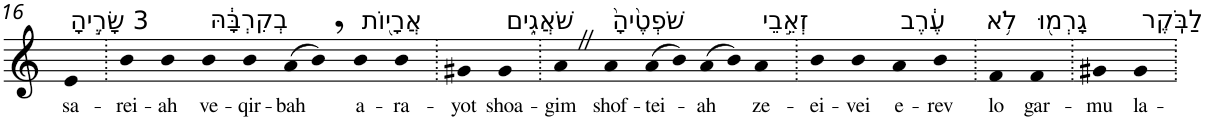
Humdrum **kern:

**kern	**text
*part1	*part1
*staff1	*staff1
*I"Piano	*
*I'Pno	*
!!LO:PB:g=z
*clefG2	*
*k[]	*
=16	=16
!LO:TX:a:t=3 שָׂרֶ֣יהָ	!
!	!LO:LY:b
4e	sa-
=17.	=17.
!	!LO:LY:b
4b	-rei-
!	!LO:LY:b
4b	-ah
!LO:TX:a:t=בְקִרְבָּ֔הּ	!
!	!LO:LY:b
4b	ve-
!	!LO:LY:b
4b	-qir-
!	!LO:LY:b
(>8a	-bah
8b,)	.
!LO:TX:a:t=אֲרָי֖וֹת	!
!	!LO:LY:b
4b	a-
!	!LO:LY:b
4b	-ra-
=18.	=18.
!	!LO:LY:b
4g#X	-yot
!LO:TX:a:t=שֹׁאֲגִ֑ים	!
!	!LO:LY:b
4g#	shoa-
=19.	=19.
!	!LO:LY:b
4aZ	-gim
!LO:TX:a:t=שֹׁפְטֶ֙יהָ֙	!
!	!LO:LY:b
4a	shof-
!	!LO:LY:b
(>8a	-tei-
8b)	.
!	!LO:LY:b
(>8a	-ah
8b)	.
!LO:TX:a:t=זְאֵ֣בֵי	!
!	!LO:LY:b
4a	ze-
=20.	=20.
!	!LO:LY:b
4b	-ei-
!	!LO:LY:b
4b	-vei
!LO:TX:a:t=עֶ֔רֶב	!
!	!LO:LY:b
4a	e-
!	!LO:LY:b
4b	-rev
=21.	=21.
!LO:TX:a:t=לֹ֥א	!
!	!LO:LY:b
4f	lo
!LO:TX:a:t=גָרְמ֖וּ	!
!	!LO:LY:b
4f	gar-
=22.	=22.
!	!LO:LY:b
4g#X	-mu
!LO:TX:a:t=לַבֹּֽקֶר	!
!	!LO:LY:b
4g#	la-
=.	=.
*-	*-
